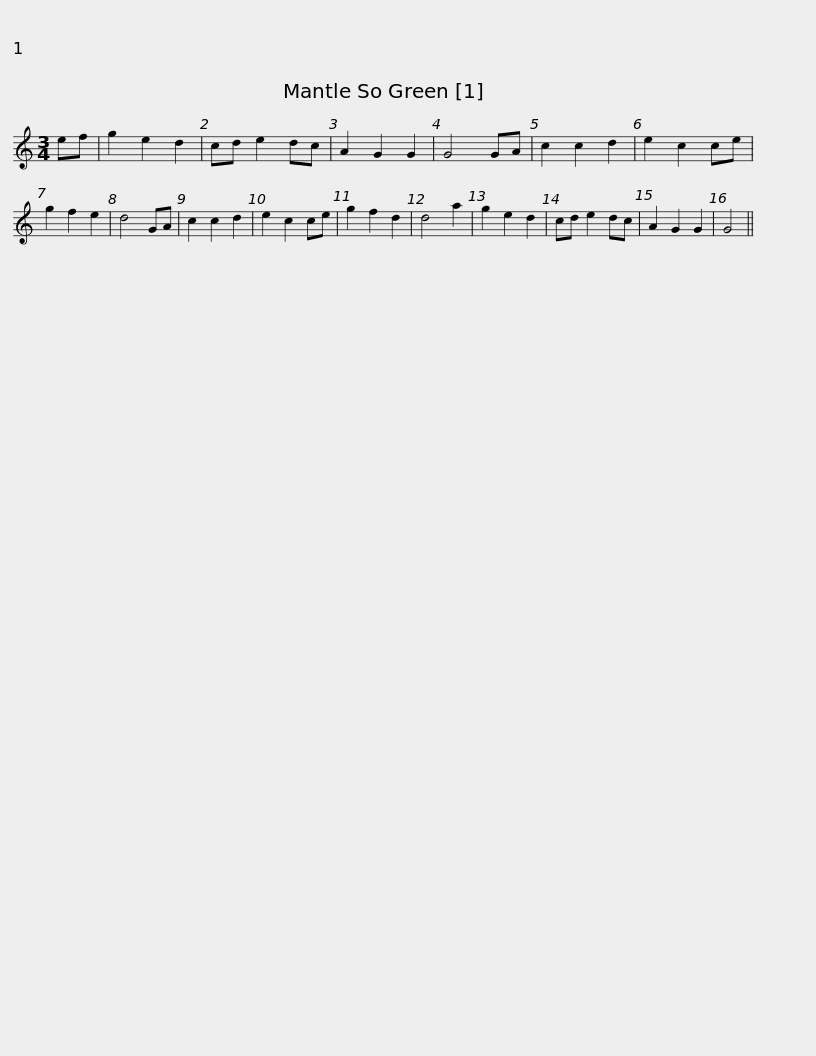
X:1
L:1/8
M:3/4
I:linebreak $
K:C
V:1 treble
V:1
 ef | g2 e2 d2 | cd e2 dc | A2 G2 G2 | G4 GA | %5
 c2 c2 d2 | e2 c2 ce | g2 f2 e2 | d4 GA | c2 c2 d2 | %10
 e2 c2 ce | g2 f2 d2 | d4 a2 |$ g2 e2 d2 | cd e2 dc | %15
 A2 G2 G2 | G4 || %17
